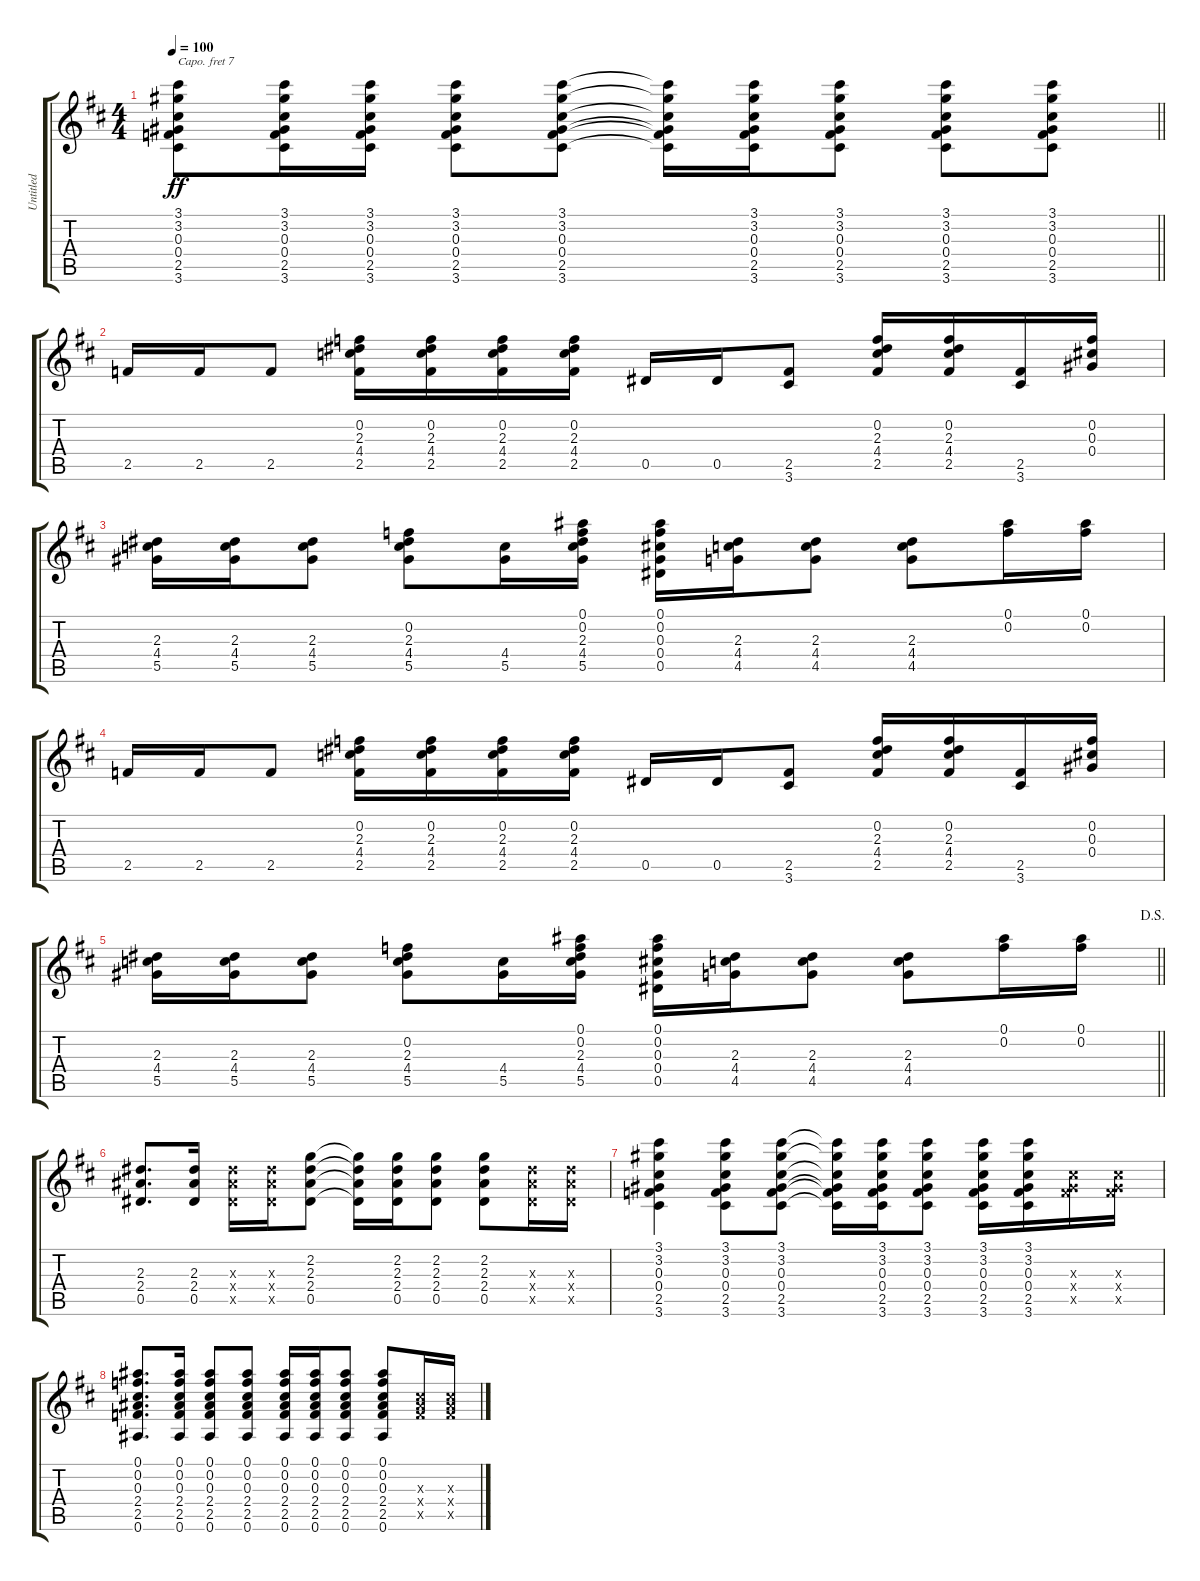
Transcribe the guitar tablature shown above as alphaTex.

\track ("Untitled" "Untitled") {instrument acousticguitarsteel}
\staff {score tabs}
\capo 7
\tuning (Eb4 Bb3 Gb3 Db3 Ab2 Eb2) {hide}
\ts (4 4)
\tempo 100
\clef g2
\barLineRight lightlight
\ks d
(3.1 3.2 0.3 0.4 2.5 3.6).8{dy ff} (3.1 3.2 0.3 0.4 2.5 3.6).16 (3.1 3.2 0.3 0.4 2.5 3.6).16 (3.1 3.2 0.3 0.4 2.5 3.6).8 (3.1 3.2 0.3 0.4 2.5 3.6).8 (3.1{t} 3.2{t} 0.3{t} 0.4{t} 2.5{t} 3.6{t}).16 (3.1 3.2 0.3 0.4 2.5 3.6).16 (3.1 3.2 0.3 0.4 2.5 3.6).8 (3.1 3.2 0.3 0.4 2.5 3.6).8 (3.1 3.2 0.3 0.4 2.5 3.6).8 |
2.5.16 2.5.16 2.5.8 (0.2 2.3 4.4 2.5).16 (0.2 2.3 4.4 2.5).16 (0.2 2.3 4.4 2.5).16 (0.2 2.3 4.4 2.5).16 0.5.16 0.5.16 (2.5 3.6).8 (0.2 2.3 4.4 2.5).16 (0.2 2.3 4.4 2.5).16 (2.5 3.6).16 (0.2 0.3 0.4).16 |
(2.3 4.4 5.5).16 (2.3 4.4 5.5).16 (2.3 4.4 5.5).8 (0.2 2.3 4.4 5.5).8 (4.4 5.5).16 (0.1 0.2 2.3 4.4 5.5).16 (0.1 0.2 0.3 0.4 0.5).16 (2.3 4.4 4.5).16 (2.3 4.4 4.5).8 (2.3 4.4 4.5).8 (0.1 0.2).16 (0.1 0.2).16 |
2.5.16 2.5.16 2.5.8 (0.2 2.3 4.4 2.5).16 (0.2 2.3 4.4 2.5).16 (0.2 2.3 4.4 2.5).16 (0.2 2.3 4.4 2.5).16 0.5.16 0.5.16 (2.5 3.6).8 (0.2 2.3 4.4 2.5).16 (0.2 2.3 4.4 2.5).16 (2.5 3.6).16 (0.2 0.3 0.4).16 |
\jump dalsegno
\barLineRight lightlight
(2.3 4.4 5.5).16 (2.3 4.4 5.5).16 (2.3 4.4 5.5).8 (0.2 2.3 4.4 5.5).8 (4.4 5.5).16 (0.1 0.2 2.3 4.4 5.5).16 (0.1 0.2 0.3 0.4 0.5).16 (2.3 4.4 4.5).16 (2.3 4.4 4.5).8 (2.3 4.4 4.5).8 (0.1 0.2).16 (0.1 0.2).16 |
(2.3 2.4 0.5).8{d} (2.3 2.4 0.5).16 (2.3{x} 2.4{x} 0.5{x}).16 (2.3{x} 2.4{x} 0.5{x}).16 (2.2 2.3 2.4 0.5).8 (2.2{t} 2.3{t} 2.4{t} 0.5{t}).16 (2.2 2.3 2.4 0.5).16 (2.2 2.3 2.4 0.5).8 (2.2 2.3 2.4 0.5).8 (2.3{x} 2.4{x} 0.5{x}).16 (2.3{x} 2.4{x} 0.5{x}).16 |
(3.1 3.2 0.3 0.4 2.5 3.6).4 (3.1 3.2 0.3 0.4 2.5 3.6).8 (3.1 3.2 0.3 0.4 2.5 3.6).8 (3.1{t} 3.2{t} 0.3{t} 0.4{t} 2.5{t} 3.6{t}).16 (3.1 3.2 0.3 0.4 2.5 3.6).16 (3.1 3.2 0.3 0.4 2.5 3.6).8 (3.1 3.2 0.3 0.4 2.5 3.6).16 (3.1 3.2 0.3 0.4 2.5 3.6).16 (0.3{x} 0.4{x} 2.5{x}).16 (0.3{x} 0.4{x} 2.5{x}).16 |
(0.1 0.2 0.3 2.4 2.5 0.6).8{d} (0.1 0.2 0.3 2.4 2.5 0.6).16 (0.1 0.2 0.3 2.4 2.5 0.6).8 (0.1 0.2 0.3 2.4 2.5 0.6).8 (0.1 0.2 0.3 2.4 2.5 0.6).16 (0.1 0.2 0.3 2.4 2.5 0.6).16 (0.1 0.2 0.3 2.4 2.5 0.6).8 (0.1 0.2 0.3 2.4 2.5 0.6).8 (0.3{x} 2.4{x} 2.5{x}).16 (0.3{x} 2.4{x} 2.5{x}).16
